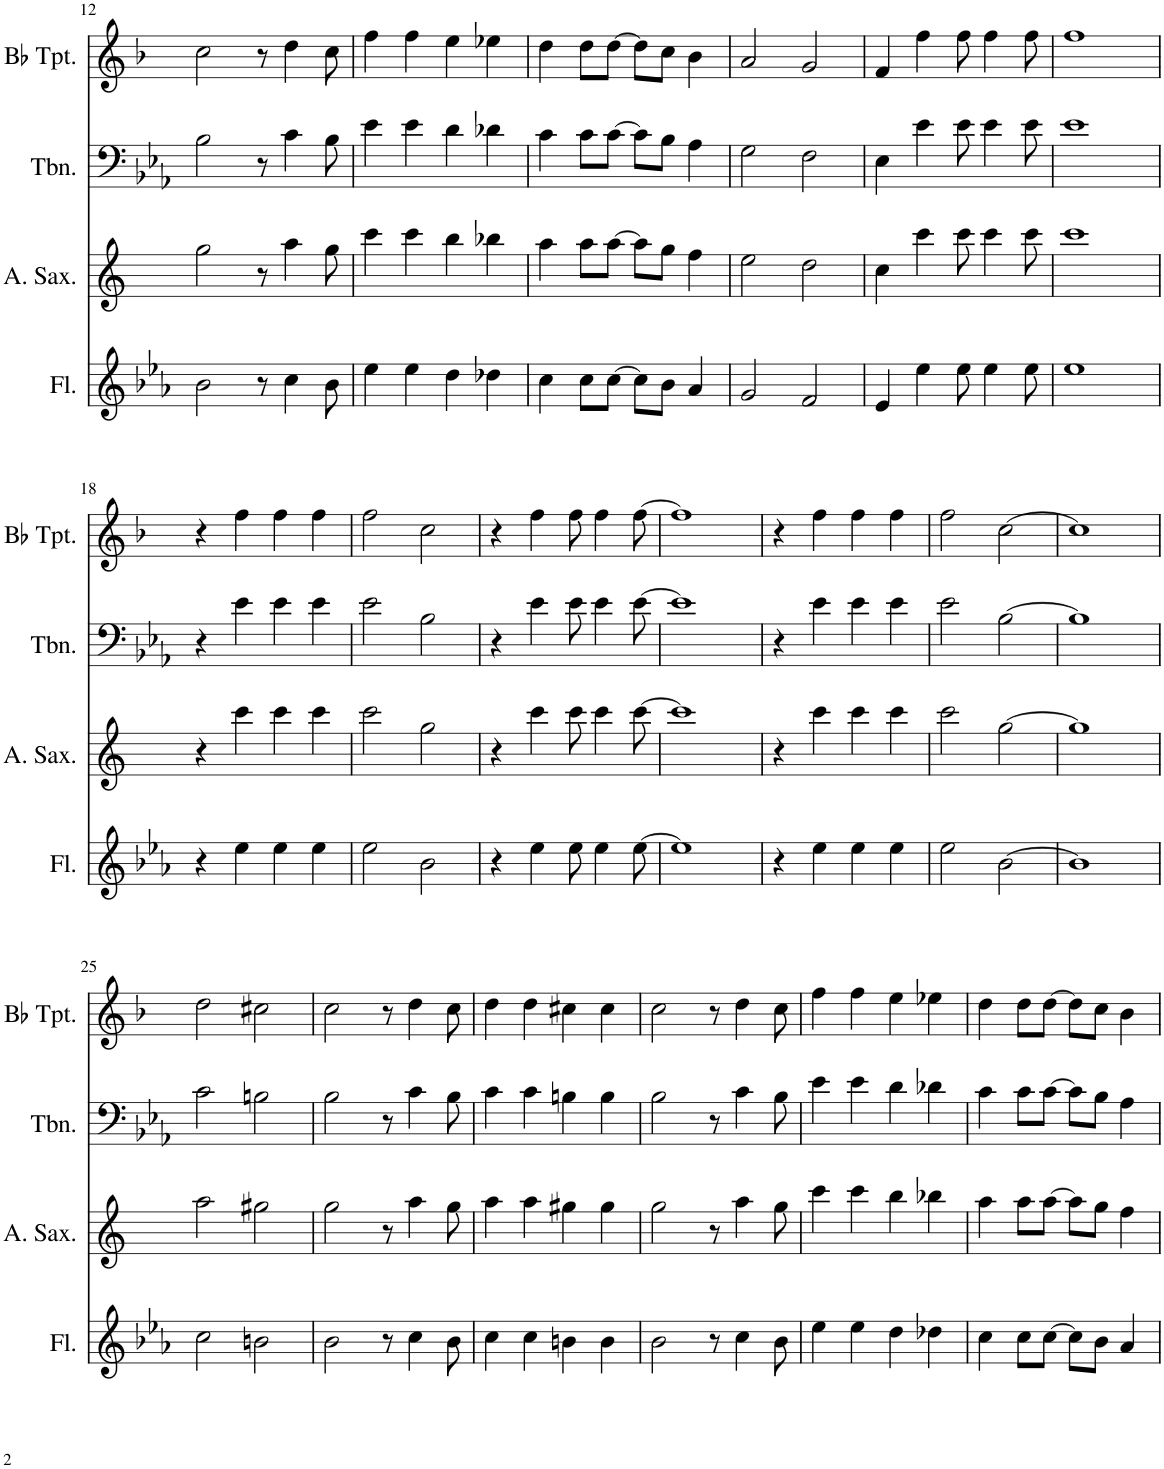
**kern	**kern	**kern	**kern
*part4	*part3	*part2	*part1
*staff4	*staff3	*staff2	*staff1
*I"Flute	*I"Alto Saxophone	*I"Trombone	*I"Bb Trumpet
*I'Fl.	*I'A. Sax.	*I'Tbn.	*I'Bb Tpt.
!!LO:PB:g=z
*clefG2	*clefG2	*clefF4	*clefG2
*	*Trd5c9	*	*Trd1c2
*k[b-e-a-]	*k[]	*k[b-e-a-]	*k[b-]
*M4/4	*M4/4	*M4/4	*M4/4
=12	=12	=12	=12
2b-\	2gg\	2B-\	2cc\
8r	8r	8r	8r
4cc\	4aa\	4c\	4dd\
8b-\	8gg\	8B-\	8cc\
=13	=13	=13	=13
4ee-\	4ccc\	4e-\	4ff\
4ee-\	4ccc\	4e-\	4ff\
4dd\	4bb\	4d\	4ee\
4dd-X\	4bb-X\	4d-X\	4ee-X\
=14	=14	=14	=14
4cc\	4aa\	4c\	4dd\
8cc\L	8aa\L	8c\L	8dd\L
[8cc\J	[8aa\J	[8c\J	[8dd\J
8cc\L]	8aa\L]	8c\L]	8dd\L]
8b-\J	8gg\J	8B-\J	8cc\J
4a-/	4ff\	4A-\	4b-\
=15	=15	=15	=15
2g/	2ee\	2G\	2a/
2f/	2dd\	2F\	2g/
=16	=16	=16	=16
4e-/	4cc\	4E-\	4f/
4ee-\	4ccc\	4e-\	4ff\
8ee-\	8ccc\	8e-\	8ff\
4ee-\	4ccc\	4e-\	4ff\
8ee-\	8ccc\	8e-\	8ff\
=17	=17	=17	=17
1ee-	1ccc	1e-	1ff
!!LO:LB:g=z
=18	=18	=18	=18
4r	4r	4r	4r
4ee-\	4ccc\	4e-\	4ff\
4ee-\	4ccc\	4e-\	4ff\
4ee-\	4ccc\	4e-\	4ff\
=19	=19	=19	=19
2ee-\	2ccc\	2e-\	2ff\
2b-\	2gg\	2B-\	2cc\
=20	=20	=20	=20
4r	4r	4r	4r
4ee-\	4ccc\	4e-\	4ff\
8ee-\	8ccc\	8e-\	8ff\
4ee-\	4ccc\	4e-\	4ff\
[8ee-\	[8ccc\	[8e-\	[8ff\
=21	=21	=21	=21
1ee-]	1ccc]	1e-]	1ff]
=22	=22	=22	=22
4r	4r	4r	4r
4ee-\	4ccc\	4e-\	4ff\
4ee-\	4ccc\	4e-\	4ff\
4ee-\	4ccc\	4e-\	4ff\
=23	=23	=23	=23
2ee-\	2ccc\	2e-\	2ff\
[2b-\	[2gg\	[2B-\	[2cc\
=24	=24	=24	=24
1b-]	1gg]	1B-]	1cc]
!!LO:LB:g=z
=25	=25	=25	=25
2cc\	2aa\	2c\	2dd\
2bn\	2gg#X\	2Bn\	2cc#X\
=26	=26	=26	=26
2b-\	2gg\	2B-\	2cc\
8r	8r	8r	8r
4cc\	4aa\	4c\	4dd\
8b-\	8gg\	8B-\	8cc\
=27	=27	=27	=27
4cc\	4aa\	4c\	4dd\
4cc\	4aa\	4c\	4dd\
4bn\	4gg#X\	4Bn\	4cc#X\
4b\	4gg#\	4B\	4cc#\
=28	=28	=28	=28
2b-\	2gg\	2B-\	2cc\
8r	8r	8r	8r
4cc\	4aa\	4c\	4dd\
8b-\	8gg\	8B-\	8cc\
=29	=29	=29	=29
4ee-\	4ccc\	4e-\	4ff\
4ee-\	4ccc\	4e-\	4ff\
4dd\	4bb\	4d\	4ee\
4dd-X\	4bb-X\	4d-X\	4ee-X\
=30	=30	=30	=30
4cc\	4aa\	4c\	4dd\
8cc\L	8aa\L	8c\L	8dd\L
[8cc\J	[8aa\J	[8c\J	[8dd\J
8cc\L]	8aa\L]	8c\L]	8dd\L]
8b-\J	8gg\J	8B-\J	8cc\J
4a-/	4ff\	4A-\	4b-\
=	=	=	=
*-	*-	*-	*-
